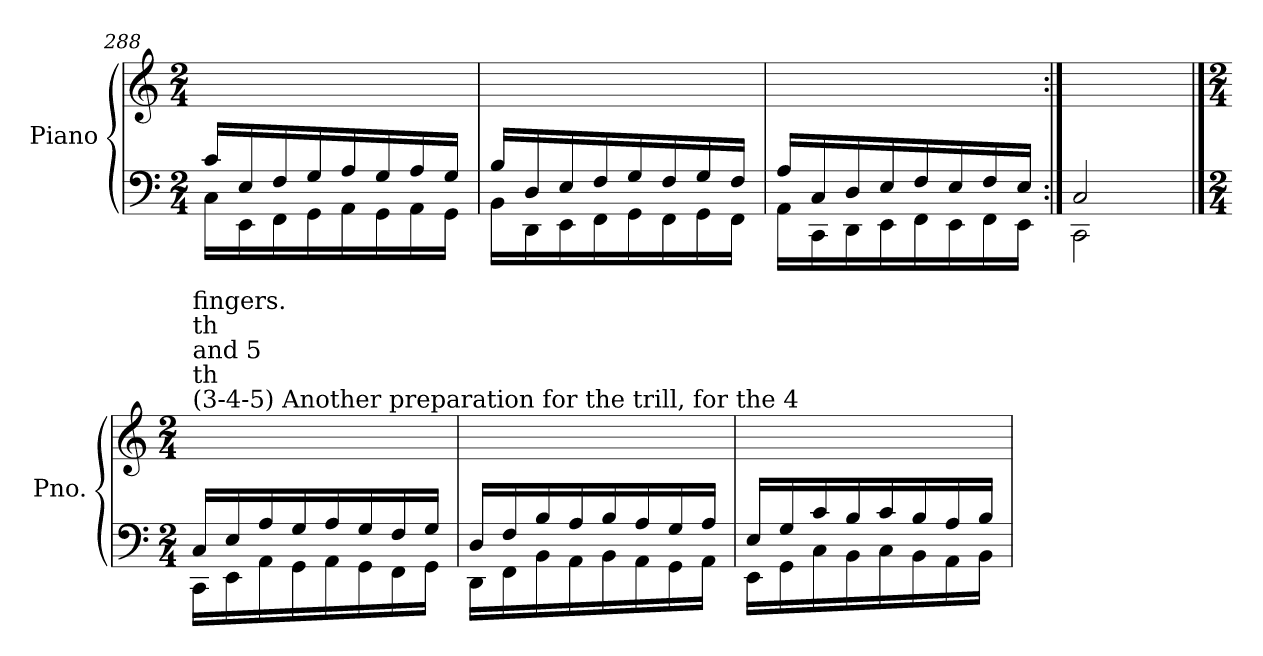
**kern	**kern
*part1	*part1
*staff2	*staff1
*I"Piano	*
*I'Pno.	*
*clefF4	*clefG2
*k[]	*k[]
*M2/4	*M2/4
=288	=288
*^	*
16c/LL	16C\LL	2ryy
16E/	16EE\	.
16F/	16FF\	.
16G/	16GG\	.
16A/	16AA\	.
16G/	16GG\	.
16A/	16AA\	.
16G/JJ	16GG\JJ	.
=289	=289	=289
16B/LL	16BB\LL	2ryy
16D/	16DD\	.
16E/	16EE\	.
16F/	16FF\	.
16G/	16GG\	.
16F/	16FF\	.
16G/	16GG\	.
16F/JJ	16FF\JJ	.
=290	=290	=290
16A/LL	16AA\LL	2ryy
16C/	16CC\	.
16D/	16DD\	.
16E/	16EE\	.
16F/	16FF\	.
16E/	16EE\	.
16F/	16FF\	.
16E/JJ	16EE\JJ	.
=291:|!	=291:|!	=291:|!
2C/	2CC\	2ryy
!!LO:PB:g=z
==292	==292	==292
*M2/4	*	*M2/4
!	!	!LO:TX:a:t=(3-4-5) Another preparation for the trill, for the 4
!	!	!LO:TX:a:t=th
!	!	!LO:TX:a:t=and 5
!	!	!LO:TX:a:t=th
!	!	!LO:TX:a:t=fingers.
16C/LL	16CC\LL	2ryy
16E/	16EE\	.
16A/	16AA\	.
16G/	16GG\	.
16A/	16AA\	.
16G/	16GG\	.
16F/	16FF\	.
16G/JJ	16GG\JJ	.
=293	=293	=293
16D/LL	16DD\LL	2ryy
16F/	16FF\	.
16B/	16BB\	.
16A/	16AA\	.
16B/	16BB\	.
16A/	16AA\	.
16G/	16GG\	.
16A/JJ	16AA\JJ	.
=294	=294	=294
16E/LL	16EE\LL	2ryy
16G/	16GG\	.
16c/	16C\	.
16B/	16BB\	.
16c/	16C\	.
16B/	16BB\	.
16A/	16AA\	.
16B/JJ	16BB\JJ	.
*v	*v	*
=	=
*-	*-
